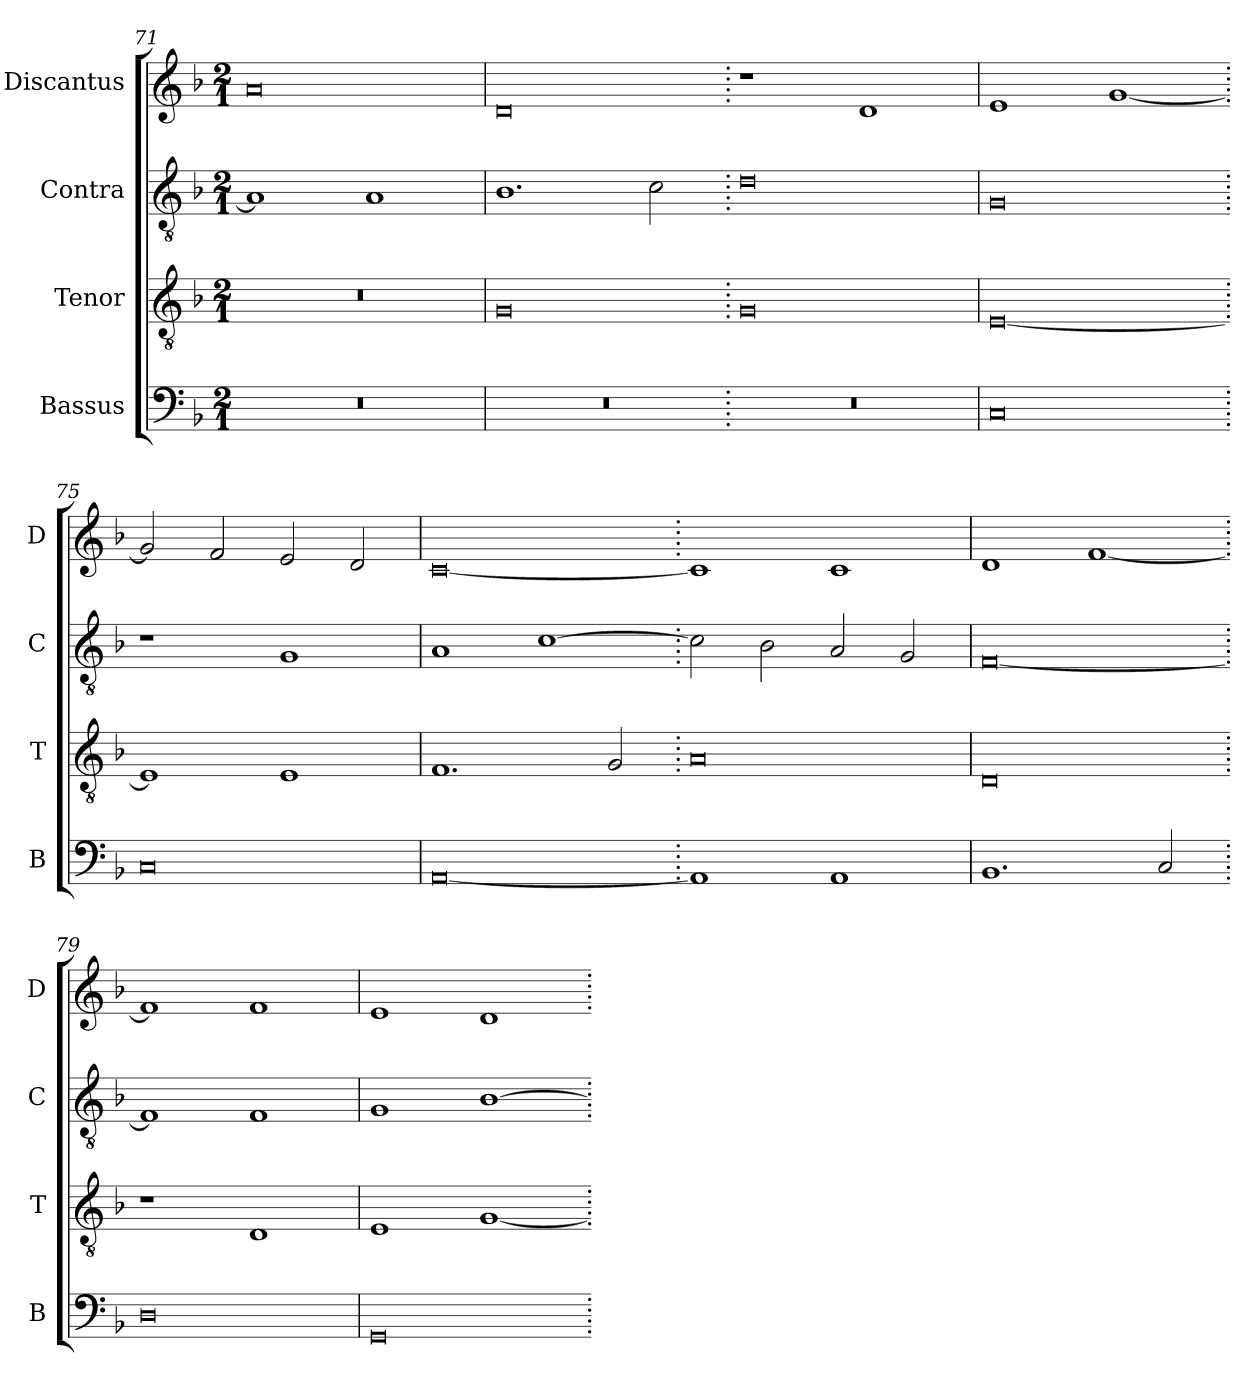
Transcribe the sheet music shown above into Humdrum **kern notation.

**kern	**kern	**kern	**kern
*part4	*part3	*part2	*part1
*staff4	*staff3	*staff2	*staff1
*I"Bassus	*I"Tenor	*I"Contra	*I"Discantus
*I'B	*I'T	*I'C	*I'D
*clefF4	*clefGv2	*clefGv2	*clefG2
*k[b-]	*k[b-]	*k[b-]	*k[b-]
*M2/1	*M2/1	*M2/1	*M2/1
=71	=71	=71	=71
0r	0r	1A]	0a
.	.	1A	.
=72	=72	=72	=72
0r	0G	1.B-	0d
.	.	2c\	.
=73.	=73.	=73.	=73.
0r	0G	0d	1r
.	.	.	1d
=74	=74	=74	=74
0C	[0E	0G	1e
.	.	.	[1g
=75.	=75.	=75.	=75.
0C	1E]	1r	2g/]
.	.	.	2f/
.	1E	1G	2e/
.	.	.	2d/
=76	=76	=76	=76
[0AA	1.F	1A	[0c
.	.	[1c	.
.	2G/	.	.
=77.	=77.	=77.	=77.
1AA]	0A	2c\]	1c]
.	.	2B-\	.
1AA	.	2A/	1c
.	.	2G/	.
=78	=78	=78	=78
1.BB-	0D	[0F	1d
.	.	.	[1f
2C/	.	.	.
=79.	=79.	=79.	=79.
0D	1r	1F]	1f]
.	1D	1F	1f
=80	=80	=80	=80
0GG	1E	1G	1e
.	[1G	[1B-	1d
=.	=.	=.	=.
*-	*-	*-	*-
